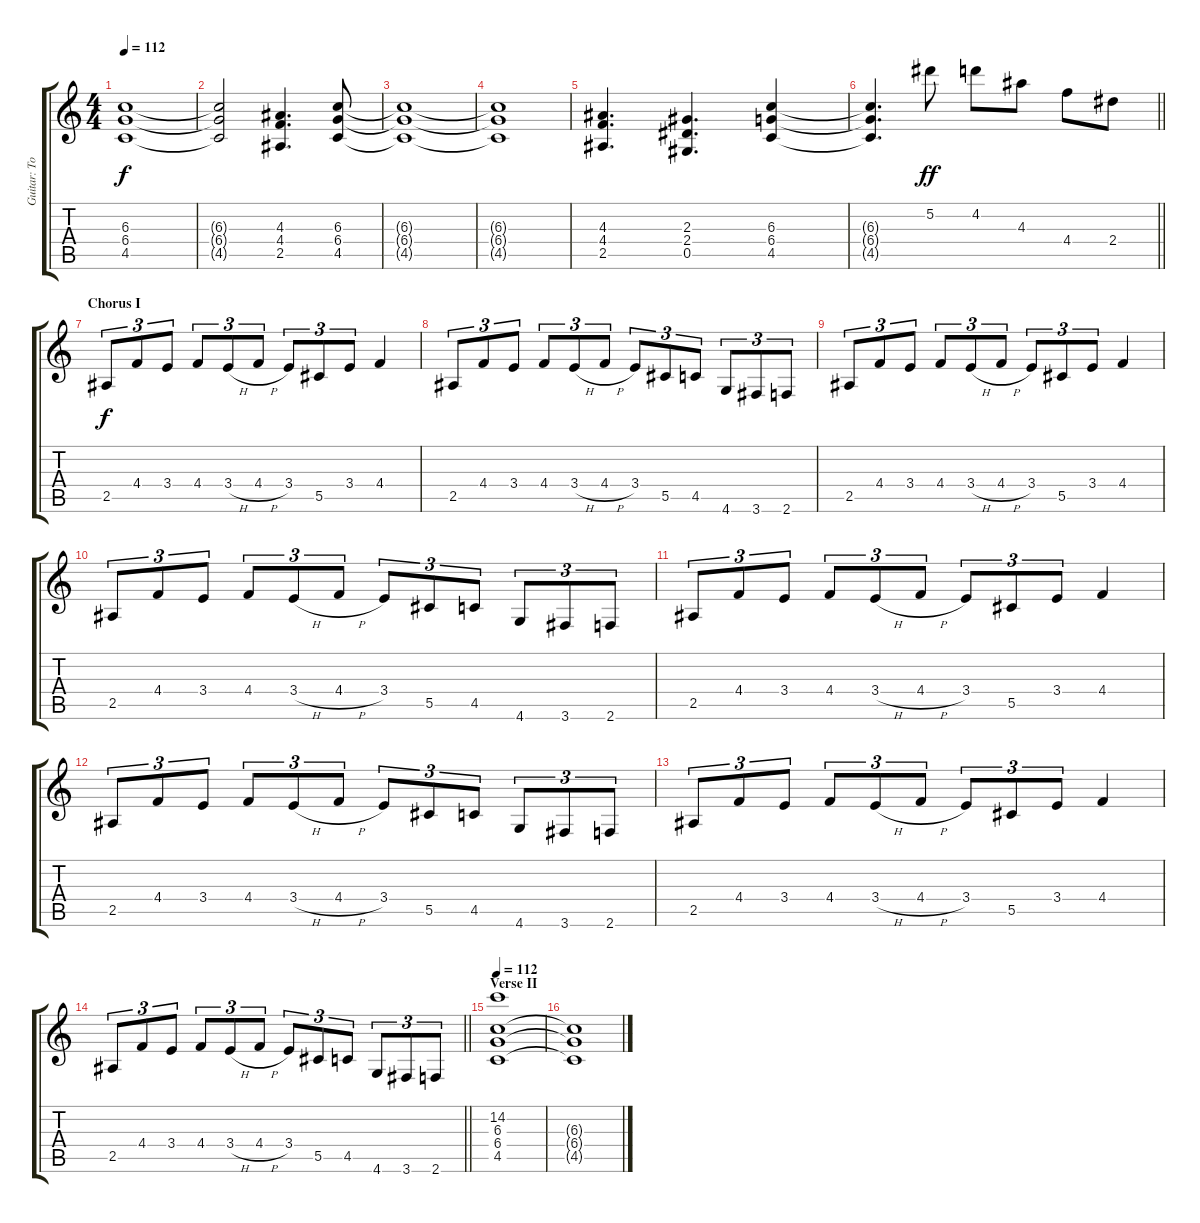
\track ("Guitar: Tony" "Guitar: To") {instrument overdrivenguitar}
\staff {score tabs}
\tuning (Eb4 Bb3 Gb3 Db3 Ab2 Eb2) {hide}
\ts (4 4)
\tempo 112
\clef g2
\ks c
(6.3{t} 6.4{t} 4.5{t}).1{dy f} |
(6.3{t} 6.4{t} 4.5{t}).2 (4.3 4.4 2.5).4{d volume 13} (6.3 6.4 4.5).8{volume 0} |
(6.3{t} 6.4{t} 4.5{t}).1 |
(6.3{t} 6.4{t} 4.5{t}).1 |
(4.3 4.4 2.5).4{d volume 13} (2.3 2.4 0.5).4{d} (6.3 6.4 4.5).4 |
\barLineRight lightlight
(6.3{t} 6.4{t} 4.5{t}).4{d} 5.2.8{ot 8vb dy ff} 4.2.8{ot 8vb} 4.3.8{ot 8vb} 4.4.8{ot 8vb} 2.4.8{ot 8vb} |
\section ("" "Chorus I")
2.5.8{tu (3 2) dy f} 4.4.8{tu (3 2)} 3.4.8{tu (3 2)} 4.4.8{tu (3 2)} 3.4{h}.8{tu (3 2)} 4.4{h}.8{tu (3 2)} 3.4.8{tu (3 2)} 5.5.8{tu (3 2)} 3.4.8{tu (3 2)} 4.4.4 |
2.5.8{tu (3 2)} 4.4.8{tu (3 2)} 3.4.8{tu (3 2)} 4.4.8{tu (3 2)} 3.4{h}.8{tu (3 2)} 4.4{h}.8{tu (3 2)} 3.4.8{tu (3 2)} 5.5.8{tu (3 2)} 4.5.8{tu (3 2)} 4.6.8{tu (3 2)} 3.6.8{tu (3 2)} 2.6.8{tu (3 2)} |
2.5.8{tu (3 2)} 4.4.8{tu (3 2)} 3.4.8{tu (3 2)} 4.4.8{tu (3 2)} 3.4{h}.8{tu (3 2)} 4.4{h}.8{tu (3 2)} 3.4.8{tu (3 2)} 5.5.8{tu (3 2)} 3.4.8{tu (3 2)} 4.4.4 |
2.5.8{tu (3 2)} 4.4.8{tu (3 2)} 3.4.8{tu (3 2)} 4.4.8{tu (3 2)} 3.4{h}.8{tu (3 2)} 4.4{h}.8{tu (3 2)} 3.4.8{tu (3 2)} 5.5.8{tu (3 2)} 4.5.8{tu (3 2)} 4.6.8{tu (3 2)} 3.6.8{tu (3 2)} 2.6.8{tu (3 2)} |
2.5.8{tu (3 2)} 4.4.8{tu (3 2)} 3.4.8{tu (3 2)} 4.4.8{tu (3 2)} 3.4{h}.8{tu (3 2)} 4.4{h}.8{tu (3 2)} 3.4.8{tu (3 2)} 5.5.8{tu (3 2)} 3.4.8{tu (3 2)} 4.4.4 |
2.5.8{tu (3 2)} 4.4.8{tu (3 2)} 3.4.8{tu (3 2)} 4.4.8{tu (3 2)} 3.4{h}.8{tu (3 2)} 4.4{h}.8{tu (3 2)} 3.4.8{tu (3 2)} 5.5.8{tu (3 2)} 4.5.8{tu (3 2)} 4.6.8{tu (3 2)} 3.6.8{tu (3 2)} 2.6.8{tu (3 2)} |
2.5.8{tu (3 2)} 4.4.8{tu (3 2)} 3.4.8{tu (3 2)} 4.4.8{tu (3 2)} 3.4{h}.8{tu (3 2)} 4.4{h}.8{tu (3 2)} 3.4.8{tu (3 2)} 5.5.8{tu (3 2)} 3.4.8{tu (3 2)} 4.4.4 |
\barLineRight lightlight
2.5.8{tu (3 2)} 4.4.8{tu (3 2)} 3.4.8{tu (3 2)} 4.4.8{tu (3 2)} 3.4{h}.8{tu (3 2)} 4.4{h}.8{tu (3 2)} 3.4.8{tu (3 2)} 5.5.8{tu (3 2)} 4.5.8{tu (3 2)} 4.6.8{tu (3 2)} 3.6.8{tu (3 2)} 2.6.8{tu (3 2)} |
\section ("" "Verse II")
\tempo 112
(14.2 6.3 6.4 4.5).1{volume 0} |
(6.3{t} 6.4{t} 4.5{t}).1
